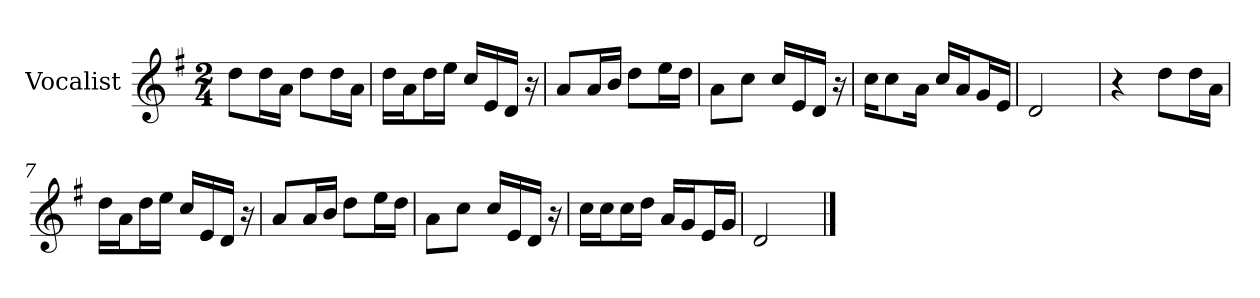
**kern
*part1
*staff1
*I"Vocalist
*k[f#]
*G:
*M2/4
=
8ddL
16ddL
16aJJ
8ddL
16ddL
16aJJ
=1
16ddLL
16aJ
16ddL
16eeJJ
16ccLL
16e
16dJJ
16r
=2
8aL
16aL
16bJJ
8ddL
16eeL
16ddJJ
=3
8aL
8ccJ
16ccLL
16e
16dJJ
16r
=4
16ccKL
8cc
16aJk
16ccLL
16aJ
16gL
16eJJ
=5
2d
=6
4r
8ddL
16ddL
16aJJ
=7
16ddLL
16aJ
16ddL
16eeJJ
16ccLL
16e
16dJJ
16r
=8
8aL
16aL
16bJJ
8ddL
16eeL
16ddJJ
=9
8aL
8ccJ
16ccLL
16e
16dJJ
16r
=10
16ccLL
16ccJ
16ccL
16ddJJ
16aLL
16gJ
16eL
16gJJ
=11
2d
==
*-
